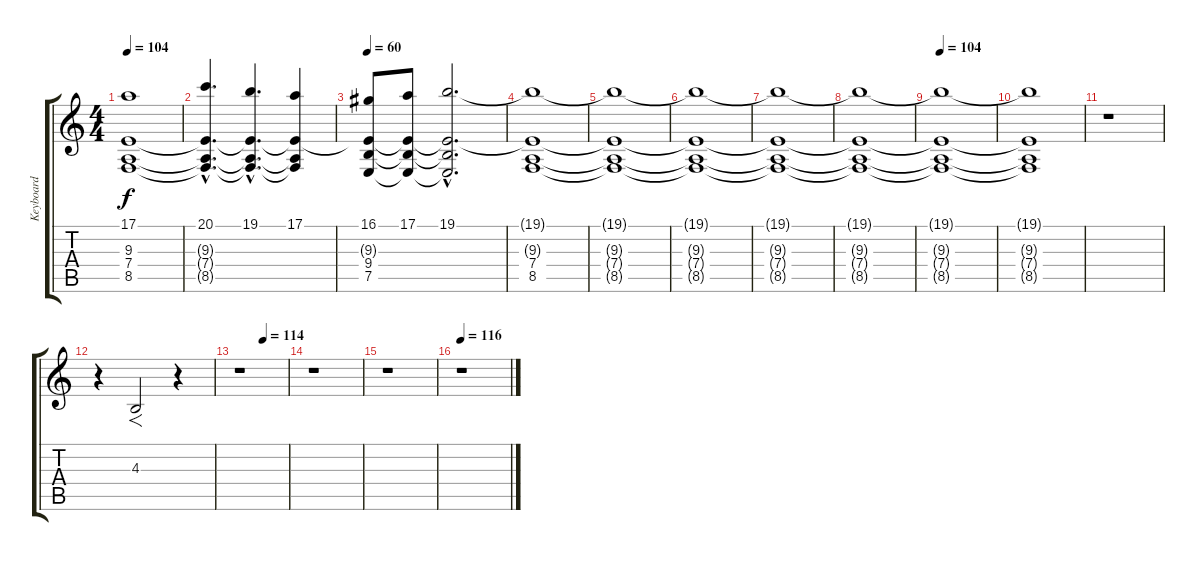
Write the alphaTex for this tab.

\track ("Keyboard" "Keyboard") {instrument stringensemble2}
\staff {score tabs}
\tuning (E4 B3 G3 D3 A2 E2) {hide}
\ts (4 4)
\tempo 104
\clef g2
\ks c
(17.1{t} 9.3{t} 7.4{t} 8.5{t}).1{dy f} |
(20.1{hac} 9.3{hac t} 7.4{hac t} 8.5{hac t}).4{d} (19.1{hac} 9.3{hac t} 7.4{hac t} 8.5{hac t}).4{d} (17.1 9.3{t} 7.4{t} 8.5{t}).4 |
\tempo 60
(16.1 9.3{t} 9.4 7.5).8 (17.1 9.3{t} 9.4{t} 7.5{t}).8 (19.1{hac} 9.3{hac t} 9.4{hac t} 7.5{hac t}).2{d} |
(19.1{t} 9.3{t} 7.4 8.5).1 |
(19.1{t} 9.3{t} 7.4{t} 8.5{t}).1 |
(19.1{t} 9.3{t} 7.4{t} 8.5{t}).1 |
(19.1{t} 9.3{t} 7.4{t} 8.5{t}).1{volume 0} |
(19.1{t} 9.3{t} 7.4{t} 8.5{t}).1 |
\tempo 104
(19.1{t} 9.3{t} 7.4{t} 8.5{t}).1 |
(19.1{t} 9.3{t} 7.4{t} 8.5{t}).1 |
r.1 |
r.4{volume 6} 4.3.2{f} r.4 |
\tempo (114 0.5)
r.1 |
r.1 |
r.1 |
\tempo 116
r.1
